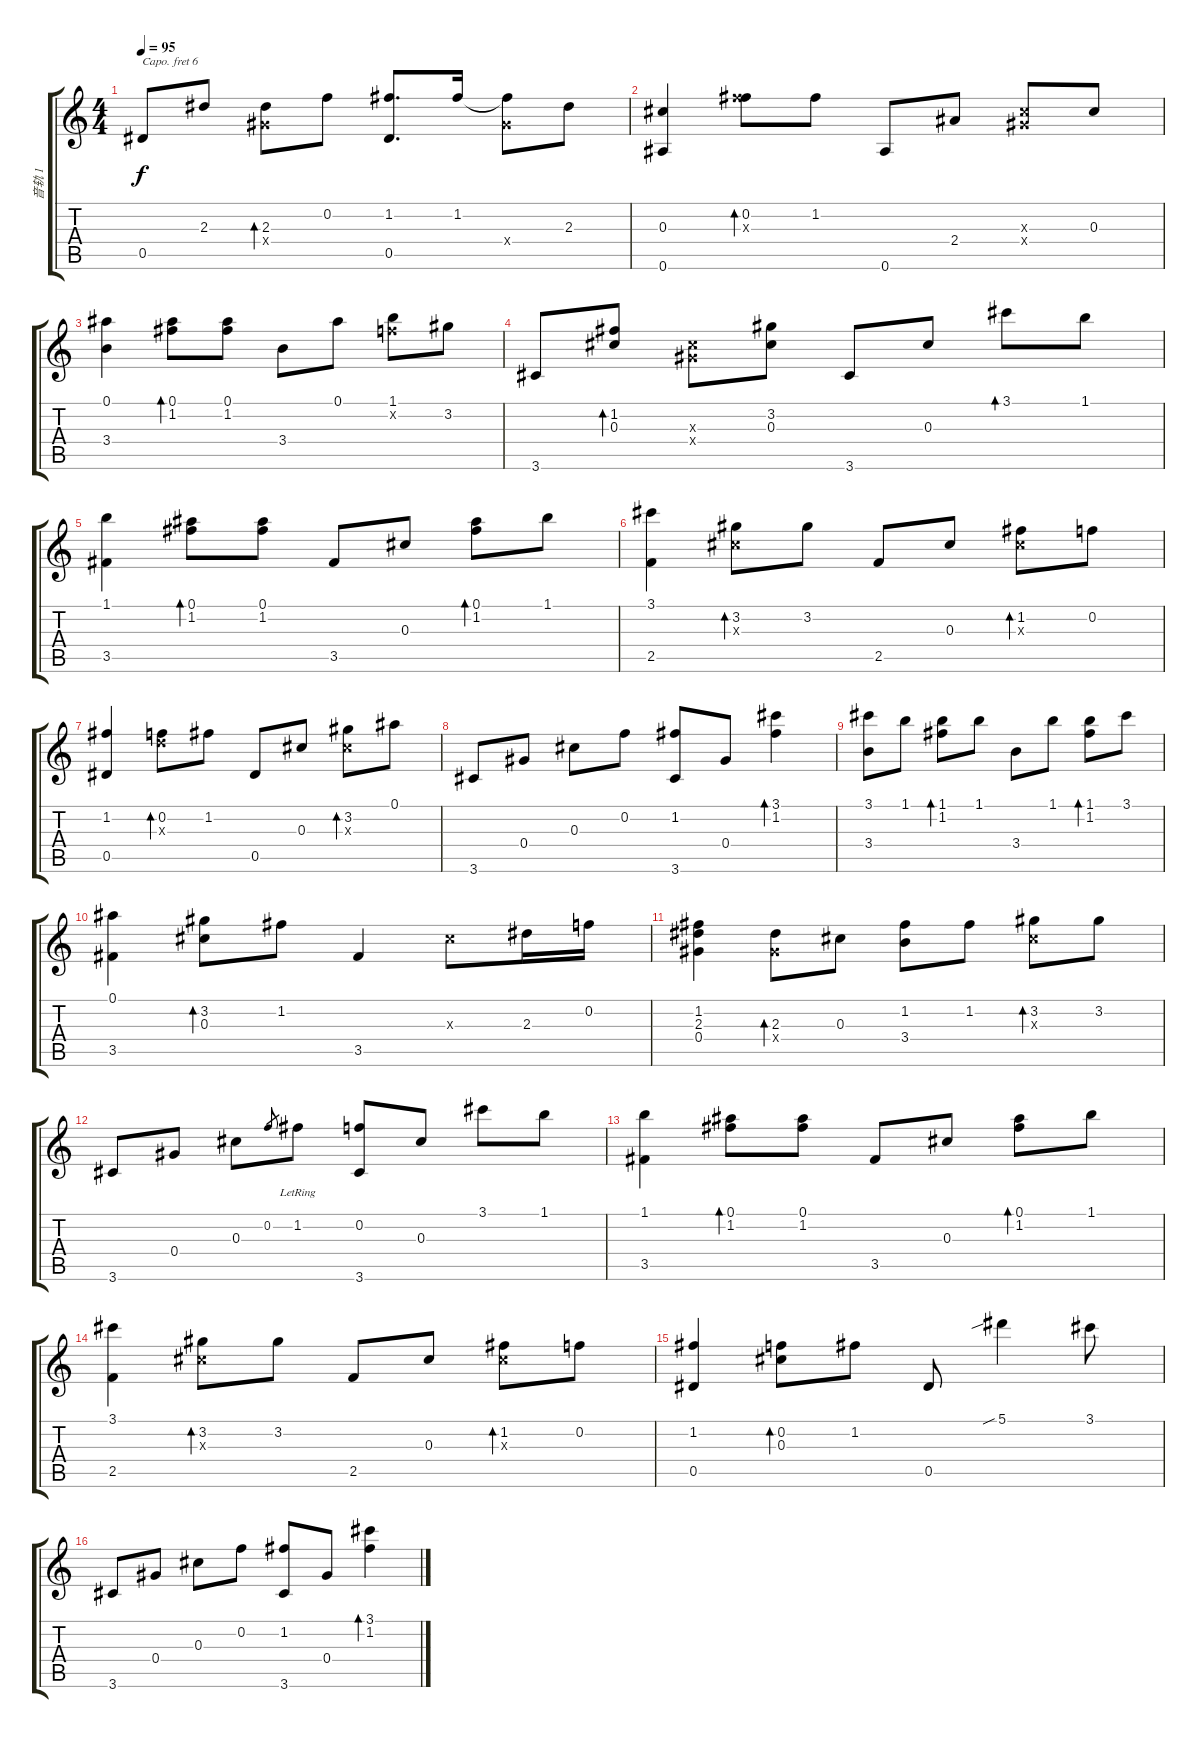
\track ("音轨 1" "音轨 1") {instrument acousticguitarsteel}
\staff {score tabs}
\capo 6
\tuning (E4 B3 G3 D3 A2 E2) {hide}
\ts (4 4)
\tempo 95
\clef g2
\ks c
0.5.8{dy f} 2.3.8 (2.3 0.4{x}).8{bd 60} 0.2.8 (1.2 0.5).8{d} 1.2.16 (1.2{t} 0.4{x}).8 2.3.8 |
(0.3 0.6).4 (0.2 5.3{x}).8{bd 60} 1.2.8 0.6.8 2.4.8 (0.3{x} 0.4{x}).8 0.3.8 |
(0.1 3.4).4 (0.1 1.2).8{bd 60} (0.1 1.2).8 3.4.8 0.1.8 (1.1 0.2{x}).8 3.2.8 |
3.6.8 (1.2 0.3).8{bd 60} (0.3{x} 0.4{x}).8 (3.2 0.3).8 3.6.8 0.3.8 3.1.8{bd 60} 1.1.8 |
(1.1 3.5).4 (0.1 1.2).8{bd 60} (0.1 1.2).8 3.5.8 0.3.8 (0.1 1.2).8{bd 60} 1.1.8 |
(3.1 2.5).4 (3.2 0.3{x}).8{bd 60} 3.2.8 2.5.8 0.3.8 (1.2 0.3{x}).8{bd 60} 0.2.8 |
(1.2 0.5).4 (0.2 1.3{x}).8{bd 60} 1.2.8 0.5.8 0.3.8 (3.2 0.3{x}).8{bd 60} 0.1.8 |
3.6.8 0.4.8 0.3.8 0.2.8 (1.2 3.6).8 0.4.8 (3.1 1.2).4{bd 60} |
(3.1 3.4).8 1.1.8 (1.1 1.2).8{bd 60} 1.1.8 3.4.8 1.1.8 (1.1 1.2).8{bd 60} 3.1.8 |
(0.1 3.5).4 (3.2 0.3).8{bd 60} 1.2.8 3.5.4 0.3{x}.8 2.3.16 0.2.16 |
(1.2 2.3 0.4).4 (2.3 0.4{x}).8{bd 60} 0.3.8 (1.2 3.4).8 1.2.8 (3.2 0.3{x}).8{bd 60} 3.2.8 |
3.6.8 0.4.8 0.3.8 0.2.8{gr} 1.2{lr}.8 (0.2 3.6).8 0.3.8 3.1.8 1.1.8 |
(1.1 3.5).4 (0.1 1.2).8{bd 60} (0.1 1.2).8 3.5.8 0.3.8 (0.1 1.2).8{bd 60} 1.1.8 |
(3.1 2.5).4 (3.2 0.3{x}).8{bd 60} 3.2.8 2.5.8 0.3.8 (1.2 0.3{x}).8{bd 60} 0.2.8 |
(1.2 0.5).4 (0.2 0.3).8{bd 60} 1.2.8 0.5.8 5.1{sib}.4 3.1.8 |
3.6.8 0.4.8 0.3.8 0.2.8 (1.2 3.6).8 0.4.8 (3.1 1.2).4{bd 60}
